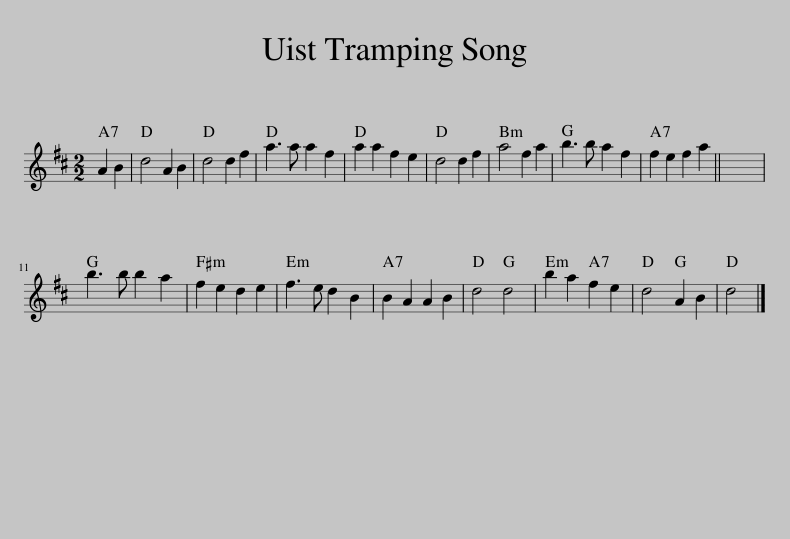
X:1
L:1/8
M:2/2
I:linebreak $
K:D
V:1 treble
V:1
 A2 B2 | d4 A2 B2 | d4 d2 f2 | a3 a a2 f2 | a2 a2 f2 e2 | %5
 d4 d2 f2 | a4 f2 a2 | b3 b a2 f2 | f2 e2 f2 a2 || x8 |$ %10
 b3 b b2 a2 | f2 e2 d2 e2 | f3 e d2 B2 | B2 A2 A2 B2 | d4 d4 | %15
 b2 a2 f2 e2 | d4 A2 B2 | d4 |] %18
